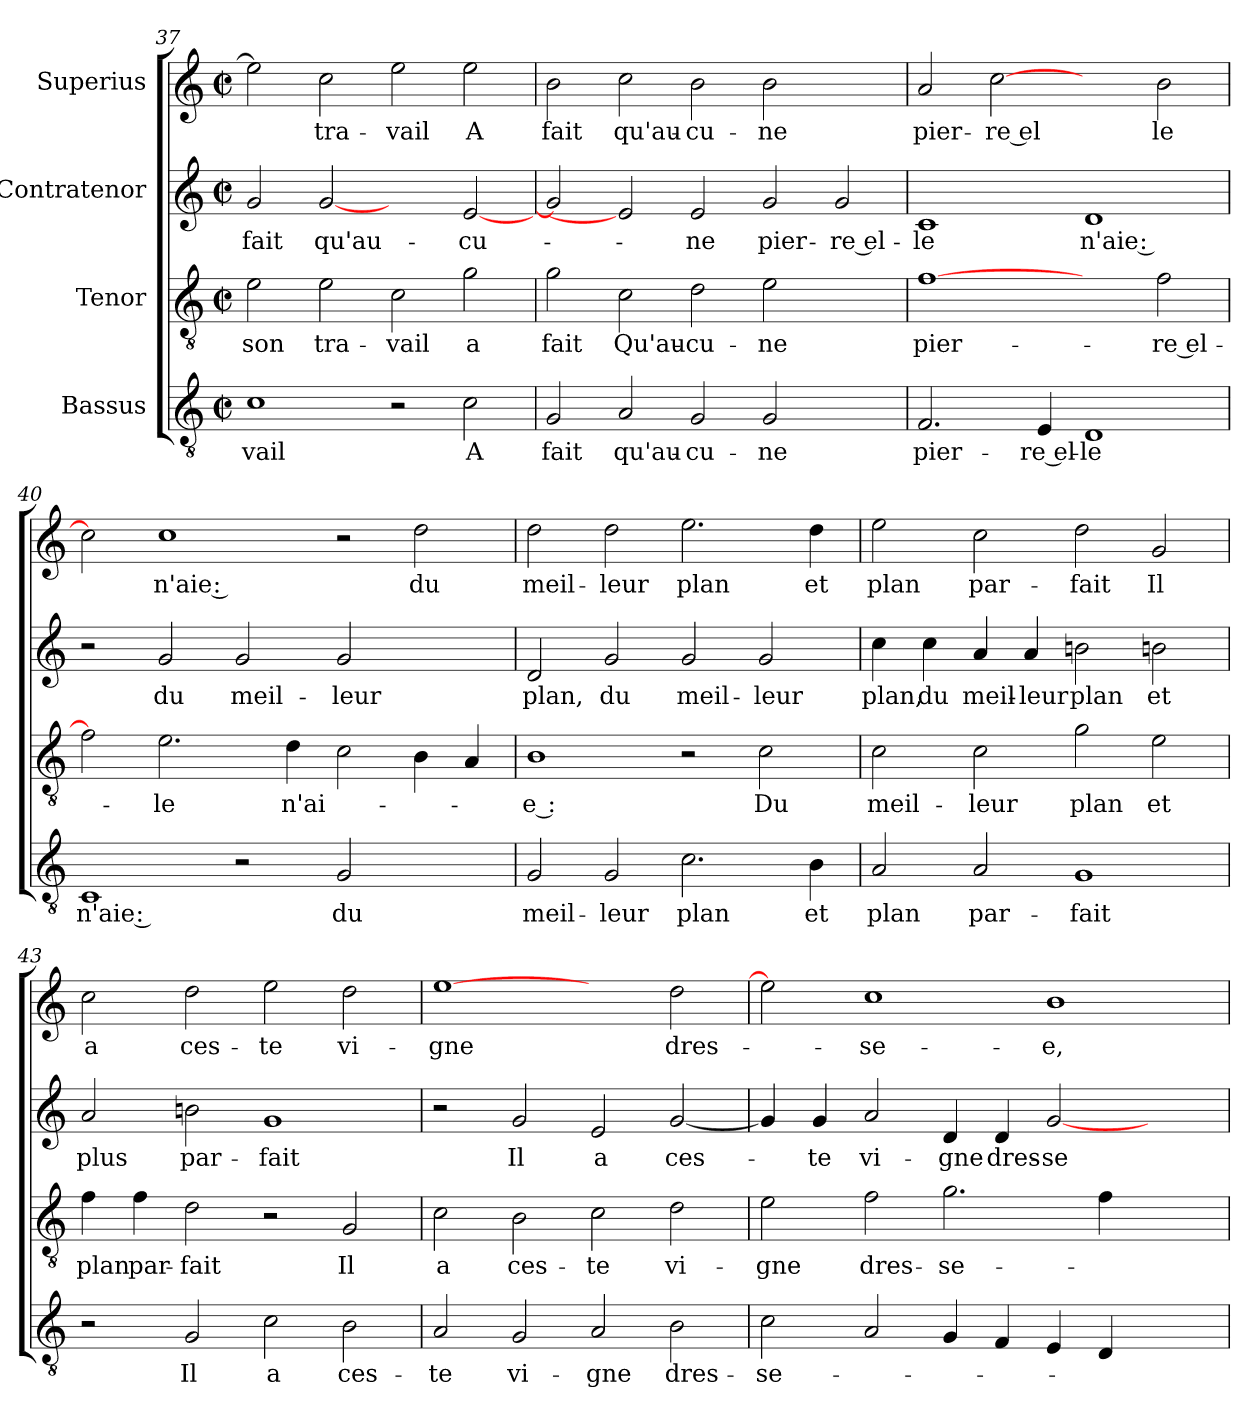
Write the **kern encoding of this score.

**kern	**text	**kern	**text	**kern	**text	**kern	**text
*part4	*part4	*part3	*part3	*part2	*part2	*part1	*part1
*staff4	*staff4	*staff3	*staff3	*staff2	*staff2	*staff1	*staff1
*I"Bassus	*	*I"Tenor	*	*I"Contratenor	*	*I"Superius	*
*clefGv2	*	*clefGv2	*	*clefG2	*	*clefG2	*
*k[]	*	*k[]	*	*k[]	*	*k[]	*
*C:	*	*C:	*	*C:	*	*C:	*
*M2/2	*	*M2/2	*	*M2/2	*	*M2/2	*
*met(c|)	*	*met(c|)	*	*met(c|)	*	*met(c|)	*
=37	=37	=37	=37	=37	=37	=37	=37
1c\	-vail	2e\	son	2g/	fait	2ee\]	.
.	.	2e\	tra-	[2g/	qu'au-	2cc\	tra-
2r	.	2c\	-vail	2ryy	.	2ee\	-vail
2c\	A	2g\	a	[2e/	-cu-	2ee\	A
=38	=38	=38	=38	=38	=38	=38	=38
2G/	fait	2g\	fait	2g/]	.	2b\	fait
2A/	qu'au-	2c\	Qu'au-	2e/]	.	2cc\	qu'au-
2G/	-cu-	2d\	-cu-	2e/	-ne	2b\	-cu-
2G/	-ne	2e\	-ne	2g/	pier-	2b\	-ne
2ryy	.	2ryy	.	2g/	-re el-	2ryy	.
!!LO:PB:g=z
=39	=39	=39	=39	=39	=39	=39	=39
2.F/	pier-	[1f\	pier-	1c/	-le	2a/	pier-
.	.	.	.	.	.	[2cc\	-re el
4E/	-re el-	.	.	.	.	.	.
1D/	-le	2ryy	.	1d/	n'aie :	2ryy	.
.	.	2f\	-re el-	.	.	2b\	le
=40	=40	=40	=40	=40	=40	=40	=40
1C/	n'aie :	2f\]	.	2r	.	2cc\]	.
.	.	2.e\	-le	2g/	du	1cc\	n'aie :
2r	.	.	.	2g/	meil-	.	.
.	.	4d\	n'ai-	.	.	.	.
2G/	du	2c\	.	2g/	-leur	2r	.
2ryy	.	4B\	.	2ryy	.	2dd\	du
.	.	4A/	.	.	.	.	.
=41	=41	=41	=41	=41	=41	=41	=41
2G/	meil-	1B\	-e :	2d/	plan,	2dd\	meil-
2G/	-leur	.	.	2g/	du	2dd\	-leur
2.c\	plan	2r	.	2g/	meil-	2.ee\	plan
.	.	2c\	Du	2g/	-leur	.	.
4B\	et	.	.	.	.	4dd\	et
=42	=42	=42	=42	=42	=42	=42	=42
2A/	plan	2c\	meil-	4cc\	plan,	2ee\	plan
.	.	.	.	4cc\	du	.	.
2A/	par-	2c\	-leur	4a/	meil-	2cc\	par-
.	.	.	.	4a/	-leur	.	.
1G/	-fait	2g\	plan	2bn\	plan	2dd\	-fait
.	.	2e\	et	2bn\	et	2g/	Il
=43	=43	=43	=43	=43	=43	=43	=43
2r	.	4f\	plan	2a/	plus	2cc\	a
.	.	4f\	par-	.	.	.	.
2G/	Il	2d\	-fait	2bn\	par-	2dd\	ces-
2c\	a	2r	.	1g/	-fait	2ee\	-te
2B\	ces-	2G/	Il	.	.	2dd\	vi-
!!LO:LB:g=z
=44	=44	=44	=44	=44	=44	=44	=44
2A/	-te	2c\	a	2r	.	[1ee\	-gne
2G/	vi-	2B\	ces-	2g/	Il	.	.
2A/	-gne	2c\	-te	2e/	a	2ryy	.
2B\	dres-	2d\	vi-	[2g/	ces-	2dd\	dres-
=45	=45	=45	=45	=45	=45	=45	=45
2c\	-se-	2e\	-gne	4g/]	.	2ee\]	.
.	.	.	.	4g/	-te	.	.
2A/	.	2f\	dres-	2a/	vi-	1cc\	-se-
4G/	.	2.g\	-se-	4d/	-gne	.	.
4F/	.	.	.	4d/	dres-	.	.
4E/	.	.	.	[2g/	-se-	1b\	-e,
4D/	.	4f\	.	.	.	.	.
2ryy	.	2ryy	.	2ryy	.	.	.
=	=	=	=	=	=	=	=
*-	*-	*-	*-	*-	*-	*-	*-
